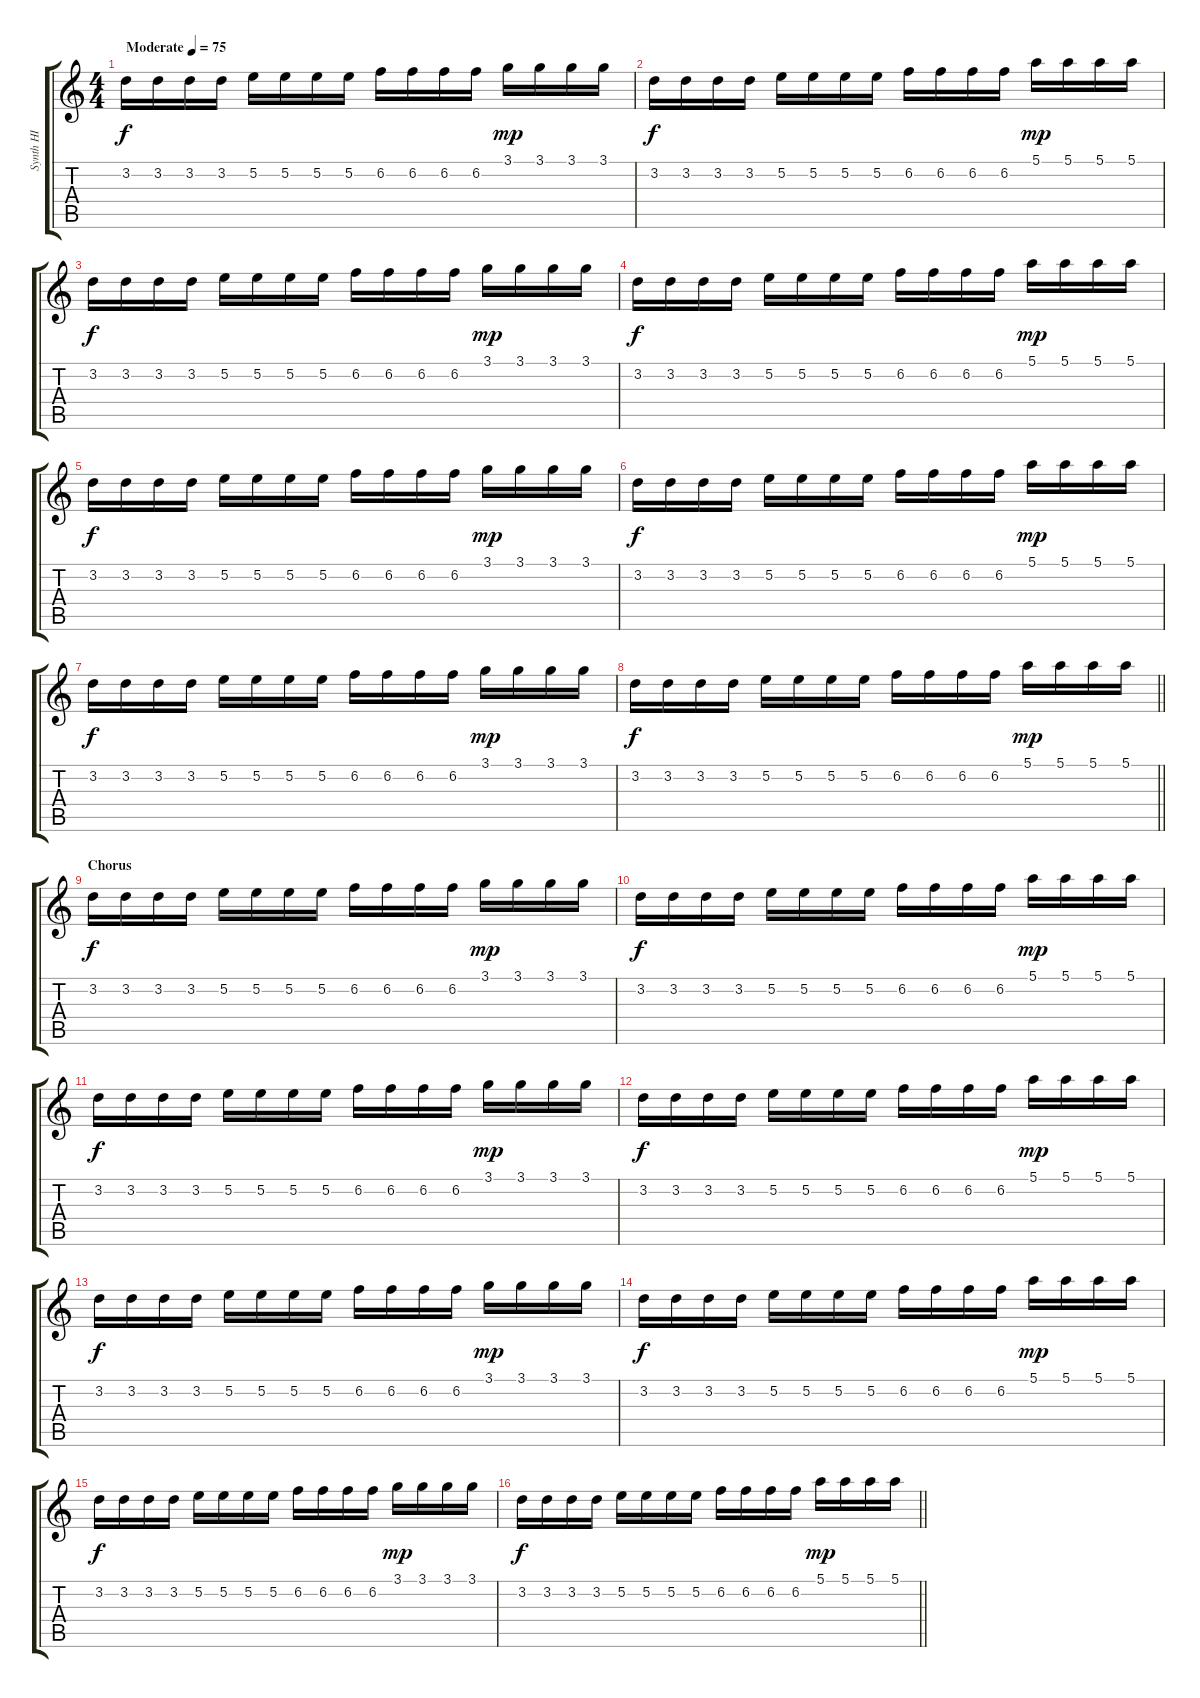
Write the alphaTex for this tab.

\track ("Synth HI" "Synth HI") {instrument lead1square}
\staff {score tabs}
\tuning (E5 B4 G4 D4 A3 E3) {hide}
\ts (4 4)
\tempo (75 "Moderate")
\clef g2
\ks c
3.2.16{dy f instrument lead1square} 3.2.16 3.2.16 3.2.16 5.2.16 5.2.16 5.2.16 5.2.16 6.2.16 6.2.16 6.2.16 6.2.16 3.1.16{dy mp} 3.1.16 3.1.16 3.1.16 |
3.2.16{dy f} 3.2.16 3.2.16 3.2.16 5.2.16 5.2.16 5.2.16 5.2.16 6.2.16 6.2.16 6.2.16 6.2.16 5.1.16{dy mp} 5.1.16 5.1.16 5.1.16 |
3.2.16{dy f} 3.2.16 3.2.16 3.2.16 5.2.16 5.2.16 5.2.16 5.2.16 6.2.16 6.2.16 6.2.16 6.2.16 3.1.16{dy mp} 3.1.16 3.1.16 3.1.16 |
3.2.16{dy f} 3.2.16 3.2.16 3.2.16 5.2.16 5.2.16 5.2.16 5.2.16 6.2.16 6.2.16 6.2.16 6.2.16 5.1.16{dy mp} 5.1.16 5.1.16 5.1.16 |
3.2.16{dy f} 3.2.16 3.2.16 3.2.16 5.2.16 5.2.16 5.2.16 5.2.16 6.2.16 6.2.16 6.2.16 6.2.16 3.1.16{dy mp} 3.1.16 3.1.16 3.1.16 |
3.2.16{dy f} 3.2.16 3.2.16 3.2.16 5.2.16 5.2.16 5.2.16 5.2.16 6.2.16 6.2.16 6.2.16 6.2.16 5.1.16{dy mp} 5.1.16 5.1.16 5.1.16 |
3.2.16{dy f} 3.2.16 3.2.16 3.2.16 5.2.16 5.2.16 5.2.16 5.2.16 6.2.16 6.2.16 6.2.16 6.2.16 3.1.16{dy mp} 3.1.16 3.1.16 3.1.16 |
\barLineRight lightlight
3.2.16{dy f} 3.2.16 3.2.16 3.2.16 5.2.16 5.2.16 5.2.16 5.2.16 6.2.16 6.2.16 6.2.16 6.2.16 5.1.16{dy mp} 5.1.16 5.1.16 5.1.16 |
\section ("" "Chorus")
3.2.16{dy f} 3.2.16 3.2.16 3.2.16 5.2.16 5.2.16 5.2.16 5.2.16 6.2.16 6.2.16 6.2.16 6.2.16 3.1.16{dy mp} 3.1.16 3.1.16 3.1.16 |
3.2.16{dy f} 3.2.16 3.2.16 3.2.16 5.2.16 5.2.16 5.2.16 5.2.16 6.2.16 6.2.16 6.2.16 6.2.16 5.1.16{dy mp} 5.1.16 5.1.16 5.1.16 |
3.2.16{dy f} 3.2.16 3.2.16 3.2.16 5.2.16 5.2.16 5.2.16 5.2.16 6.2.16 6.2.16 6.2.16 6.2.16 3.1.16{dy mp} 3.1.16 3.1.16 3.1.16 |
3.2.16{dy f} 3.2.16 3.2.16 3.2.16 5.2.16 5.2.16 5.2.16 5.2.16 6.2.16 6.2.16 6.2.16 6.2.16 5.1.16{dy mp} 5.1.16 5.1.16 5.1.16 |
3.2.16{dy f} 3.2.16 3.2.16 3.2.16 5.2.16 5.2.16 5.2.16 5.2.16 6.2.16 6.2.16 6.2.16 6.2.16 3.1.16{dy mp} 3.1.16 3.1.16 3.1.16 |
3.2.16{dy f} 3.2.16 3.2.16 3.2.16 5.2.16 5.2.16 5.2.16 5.2.16 6.2.16 6.2.16 6.2.16 6.2.16 5.1.16{dy mp} 5.1.16 5.1.16 5.1.16 |
3.2.16{dy f} 3.2.16 3.2.16 3.2.16 5.2.16 5.2.16 5.2.16 5.2.16 6.2.16 6.2.16 6.2.16 6.2.16 3.1.16{dy mp} 3.1.16 3.1.16 3.1.16 |
\barLineRight lightlight
3.2.16{dy f} 3.2.16 3.2.16 3.2.16 5.2.16 5.2.16 5.2.16 5.2.16 6.2.16 6.2.16 6.2.16 6.2.16 5.1.16{dy mp} 5.1.16 5.1.16 5.1.16
